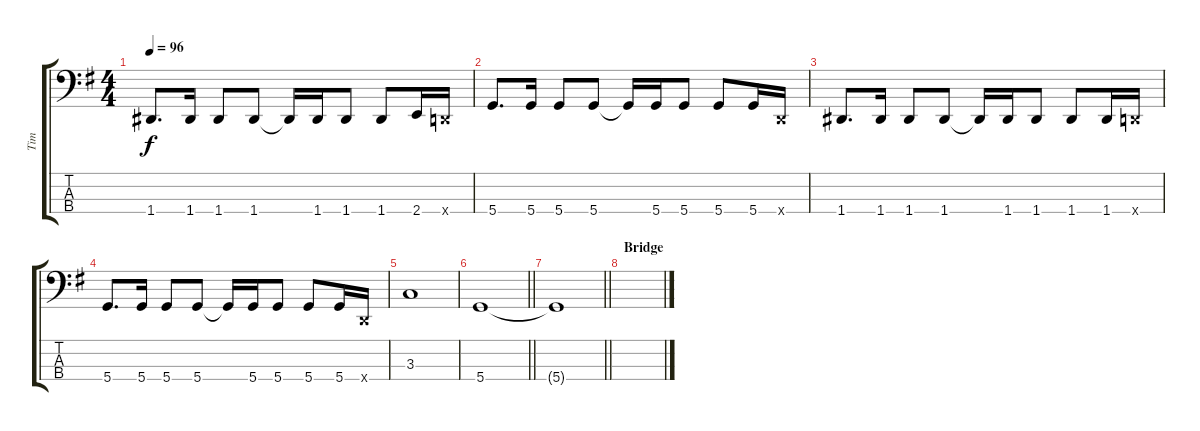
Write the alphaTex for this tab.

\track ("Tim" "Tim") {instrument electricbasspick}
\staff {score tabs}
\tuning (G2 D2 A1 D1) {hide}
\ts (4 4)
\tempo 96
\clef f4
\ks g
1.4.8{d dy f} 1.4.16 1.4.8 1.4.8 1.4{t}.16 1.4.16 1.4.8 1.4.8 2.4.16 0.4{x}.16 |
5.4.8{d} 5.4.16 5.4.8 5.4.8 5.4{t}.16 5.4.16 5.4.8 5.4.8 5.4.16 0.4{x}.16 |
1.4.8{d} 1.4.16 1.4.8 1.4.8 1.4{t}.16 1.4.16 1.4.8 1.4.8 1.4.16 0.4{x}.16 |
5.4.8{d} 5.4.16 5.4.8 5.4.8 5.4{t}.16 5.4.16 5.4.8 5.4.8 5.4.16 0.4{x}.16 |
3.3.1 |
\barLineRight lightlight
5.4.1 |
\barLineRight lightlight
5.4{t}.1 |
\section ("" "Bridge")
